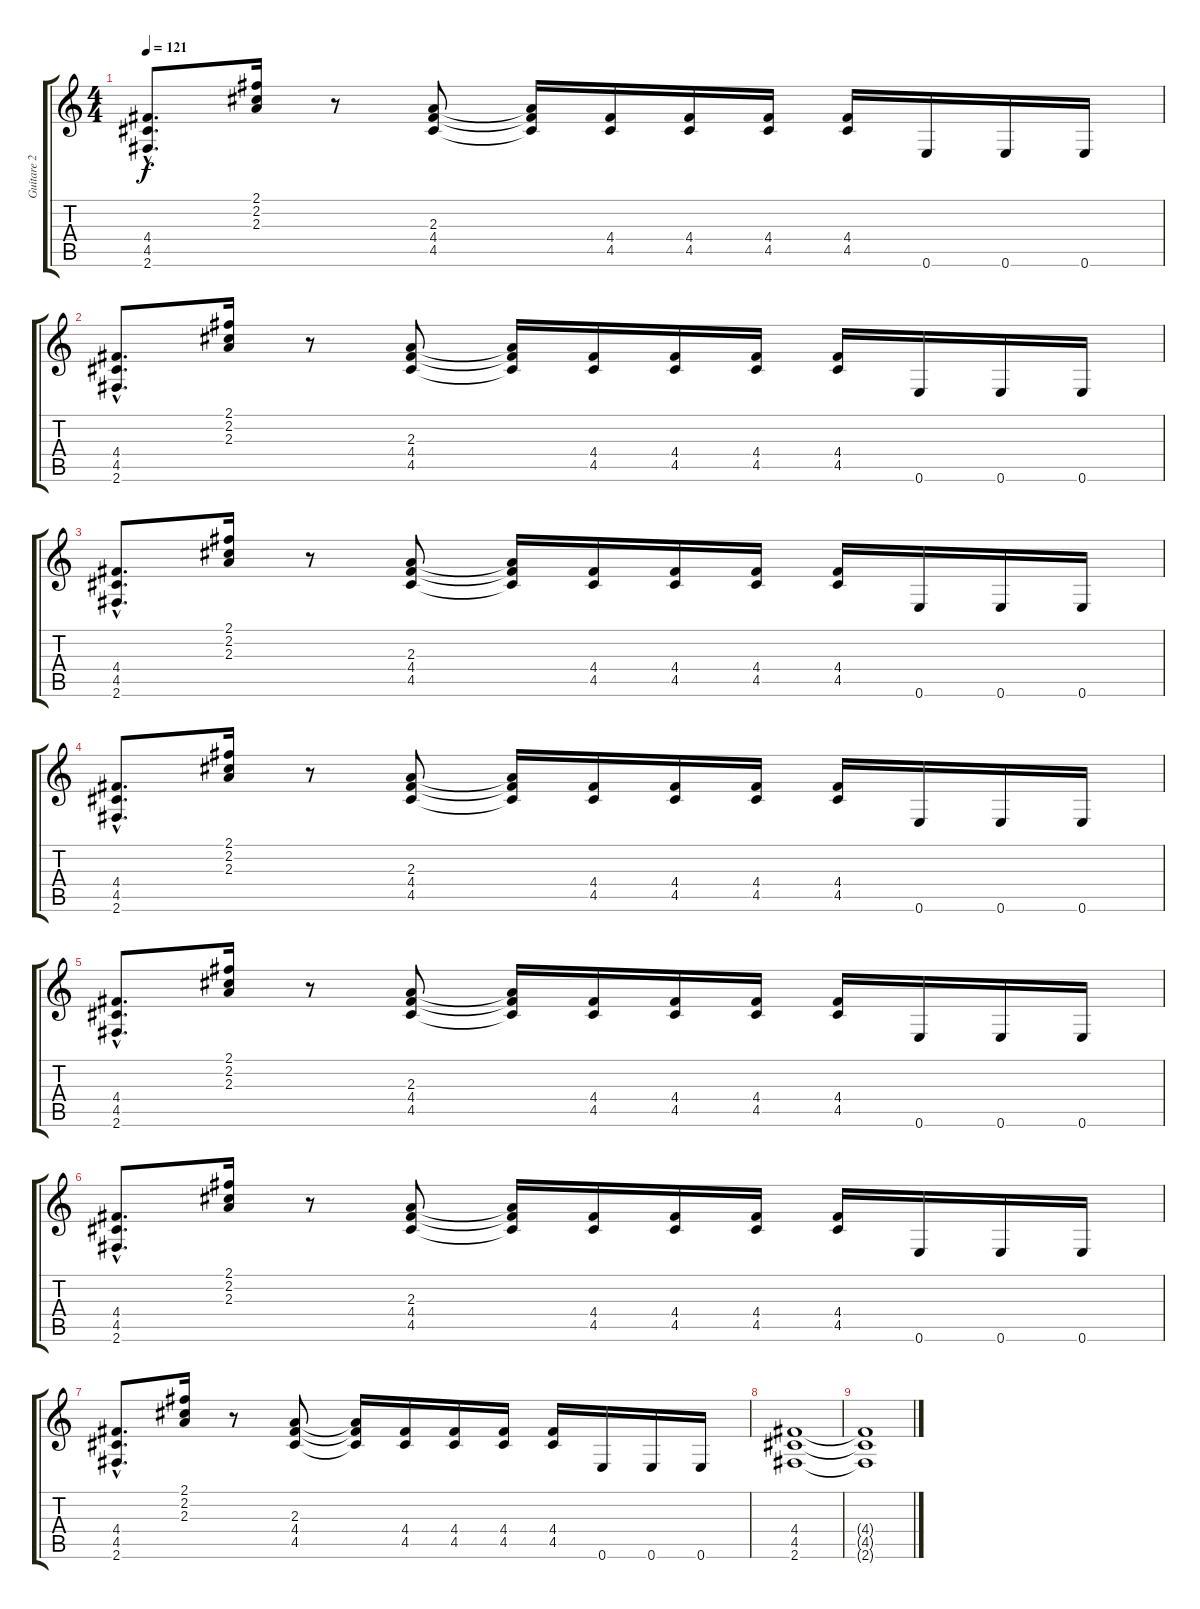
\track ("Guitare 2" "Guitare 2") {instrument distortionguitar}
\staff {score tabs}
\tuning (E4 B3 G3 D3 A2 E2) {hide}
\ts (4 4)
\tempo 121
\clef g2
\ks c
(4.4{hac} 4.5{hac} 2.6{hac}).8{d dy f} (2.1 2.2 2.3).16 r.8 (2.3 4.4 4.5).8 (2.3{t} 4.4{t} 4.5{t}).16 (4.4 4.5).16 (4.4 4.5).16 (4.4 4.5).16 (4.4 4.5).16 0.6.16 0.6.16 0.6.16 |
(4.4{hac} 4.5{hac} 2.6{hac}).8{d} (2.1 2.2 2.3).16 r.8 (2.3 4.4 4.5).8 (2.3{t} 4.4{t} 4.5{t}).16 (4.4 4.5).16 (4.4 4.5).16 (4.4 4.5).16 (4.4 4.5).16 0.6.16 0.6.16 0.6.16 |
(4.4{hac} 4.5{hac} 2.6{hac}).8{d} (2.1 2.2 2.3).16 r.8 (2.3 4.4 4.5).8 (2.3{t} 4.4{t} 4.5{t}).16 (4.4 4.5).16 (4.4 4.5).16 (4.4 4.5).16 (4.4 4.5).16 0.6.16 0.6.16 0.6.16 |
(4.4{hac} 4.5{hac} 2.6{hac}).8{d} (2.1 2.2 2.3).16 r.8 (2.3 4.4 4.5).8 (2.3{t} 4.4{t} 4.5{t}).16 (4.4 4.5).16 (4.4 4.5).16 (4.4 4.5).16 (4.4 4.5).16 0.6.16 0.6.16 0.6.16 |
(4.4{hac} 4.5{hac} 2.6{hac}).8{d} (2.1 2.2 2.3).16 r.8 (2.3 4.4 4.5).8 (2.3{t} 4.4{t} 4.5{t}).16 (4.4 4.5).16 (4.4 4.5).16 (4.4 4.5).16 (4.4 4.5).16 0.6.16 0.6.16 0.6.16 |
(4.4{hac} 4.5{hac} 2.6{hac}).8{d} (2.1 2.2 2.3).16 r.8 (2.3 4.4 4.5).8 (2.3{t} 4.4{t} 4.5{t}).16 (4.4 4.5).16 (4.4 4.5).16 (4.4 4.5).16 (4.4 4.5).16 0.6.16 0.6.16 0.6.16 |
(4.4{hac} 4.5{hac} 2.6{hac}).8{d} (2.1 2.2 2.3).16 r.8 (2.3 4.4 4.5).8 (2.3{t} 4.4{t} 4.5{t}).16 (4.4 4.5).16 (4.4 4.5).16 (4.4 4.5).16 (4.4 4.5).16 0.6.16 0.6.16 0.6.16 |
(4.4 4.5 2.6).1 |
(4.4{t} 4.5{t} 2.6{t}).1
